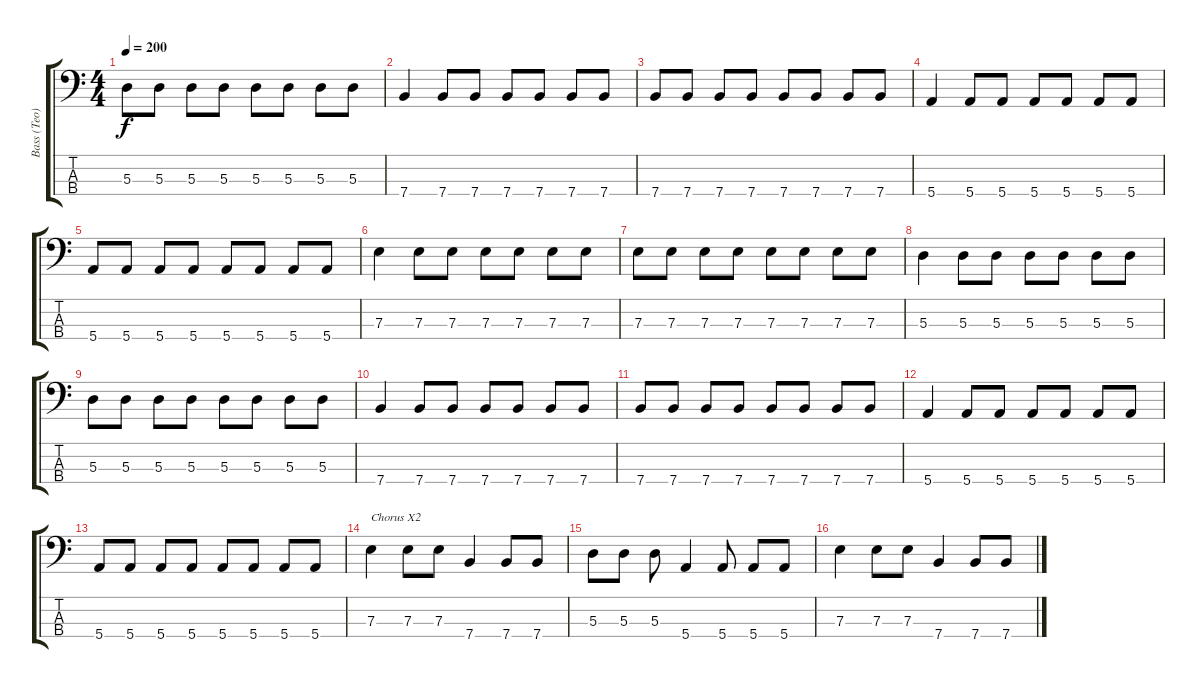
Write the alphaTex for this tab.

\track ("Bass (Teo)" "Bass (Teo)") {instrument electricbasspick}
\staff {score tabs}
\tuning (G2 D2 A1 E1) {hide}
\ts (4 4)
\tempo 200
\clef f4
\ks c
5.3.8{dy f} 5.3.8 5.3.8 5.3.8 5.3.8 5.3.8 5.3.8 5.3.8 |
7.4.4 7.4.8 7.4.8 7.4.8 7.4.8 7.4.8 7.4.8 |
7.4.8 7.4.8 7.4.8 7.4.8 7.4.8 7.4.8 7.4.8 7.4.8 |
5.4.4 5.4.8 5.4.8 5.4.8 5.4.8 5.4.8 5.4.8 |
5.4.8 5.4.8 5.4.8 5.4.8 5.4.8 5.4.8 5.4.8 5.4.8 |
7.3.4 7.3.8 7.3.8 7.3.8 7.3.8 7.3.8 7.3.8 |
7.3.8 7.3.8 7.3.8 7.3.8 7.3.8 7.3.8 7.3.8 7.3.8 |
5.3.4 5.3.8 5.3.8 5.3.8 5.3.8 5.3.8 5.3.8 |
5.3.8 5.3.8 5.3.8 5.3.8 5.3.8 5.3.8 5.3.8 5.3.8 |
7.4.4 7.4.8 7.4.8 7.4.8 7.4.8 7.4.8 7.4.8 |
7.4.8 7.4.8 7.4.8 7.4.8 7.4.8 7.4.8 7.4.8 7.4.8 |
5.4.4 5.4.8 5.4.8 5.4.8 5.4.8 5.4.8 5.4.8 |
5.4.8 5.4.8 5.4.8 5.4.8 5.4.8 5.4.8 5.4.8 5.4.8 |
7.3.4{txt "Chorus X2"} 7.3.8 7.3.8 7.4.4 7.4.8 7.4.8 |
5.3.8 5.3.8 5.3.8 5.4.4 5.4.8 5.4.8 5.4.8 |
7.3.4 7.3.8 7.3.8 7.4.4 7.4.8 7.4.8
